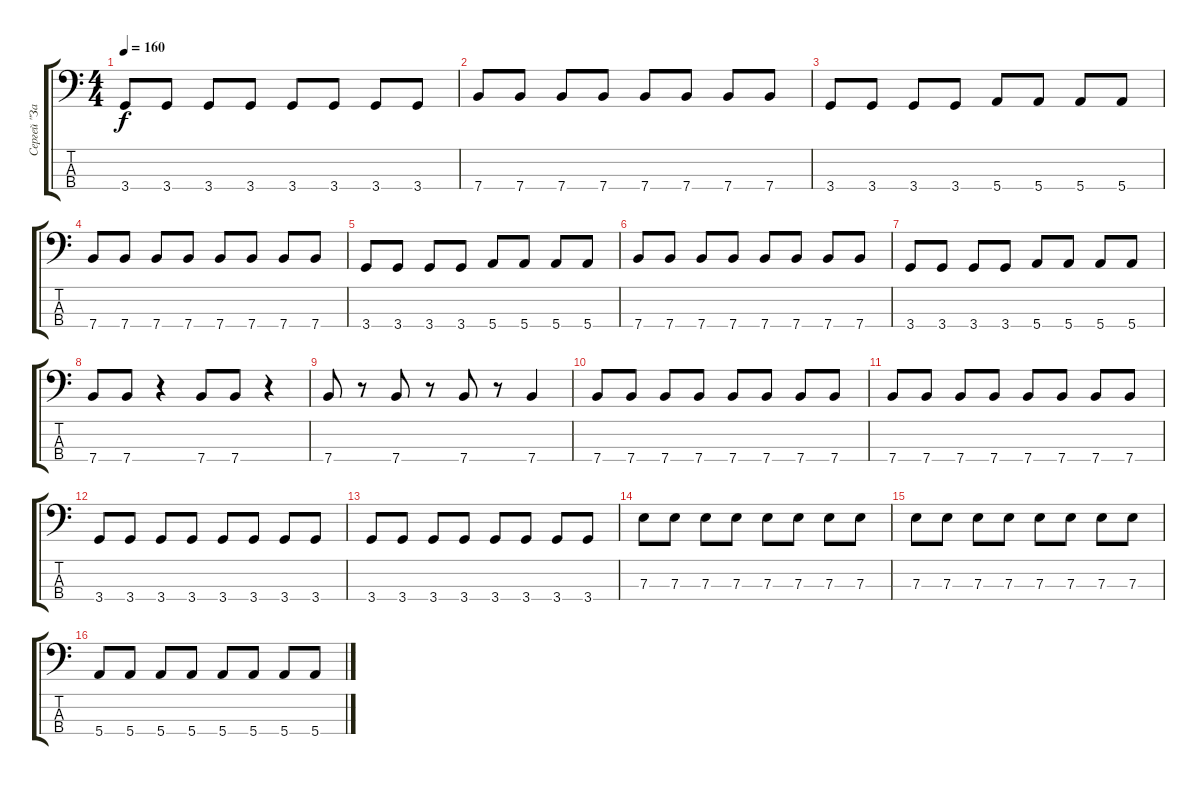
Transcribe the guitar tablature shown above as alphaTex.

\track ("Сергей \"Захар\" Захаров" "Сергей \"За") {instrument electricbassfinger}
\staff {score tabs}
\tuning (G2 D2 A1 E1) {hide}
\ts (4 4)
\tempo 160
\clef f4
\ks c
3.4.8{dy f} 3.4.8 3.4.8 3.4.8 3.4.8 3.4.8 3.4.8 3.4.8 |
7.4.8 7.4.8 7.4.8 7.4.8 7.4.8 7.4.8 7.4.8 7.4.8 |
3.4.8 3.4.8 3.4.8 3.4.8 5.4.8 5.4.8 5.4.8 5.4.8 |
7.4.8 7.4.8 7.4.8 7.4.8 7.4.8 7.4.8 7.4.8 7.4.8 |
3.4.8 3.4.8 3.4.8 3.4.8 5.4.8 5.4.8 5.4.8 5.4.8 |
7.4.8 7.4.8 7.4.8 7.4.8 7.4.8 7.4.8 7.4.8 7.4.8 |
3.4.8 3.4.8 3.4.8 3.4.8 5.4.8 5.4.8 5.4.8 5.4.8 |
7.4.8 7.4.8 r.4 7.4.8 7.4.8 r.4 |
7.4.8 r.8 7.4.8 r.8 7.4.8 r.8 7.4.4 |
7.4.8 7.4.8 7.4.8 7.4.8 7.4.8 7.4.8 7.4.8 7.4.8 |
7.4.8 7.4.8 7.4.8 7.4.8 7.4.8 7.4.8 7.4.8 7.4.8 |
3.4.8 3.4.8 3.4.8 3.4.8 3.4.8 3.4.8 3.4.8 3.4.8 |
3.4.8 3.4.8 3.4.8 3.4.8 3.4.8 3.4.8 3.4.8 3.4.8 |
7.3.8 7.3.8 7.3.8 7.3.8 7.3.8 7.3.8 7.3.8 7.3.8 |
7.3.8 7.3.8 7.3.8 7.3.8 7.3.8 7.3.8 7.3.8 7.3.8 |
5.4.8 5.4.8 5.4.8 5.4.8 5.4.8 5.4.8 5.4.8 5.4.8
